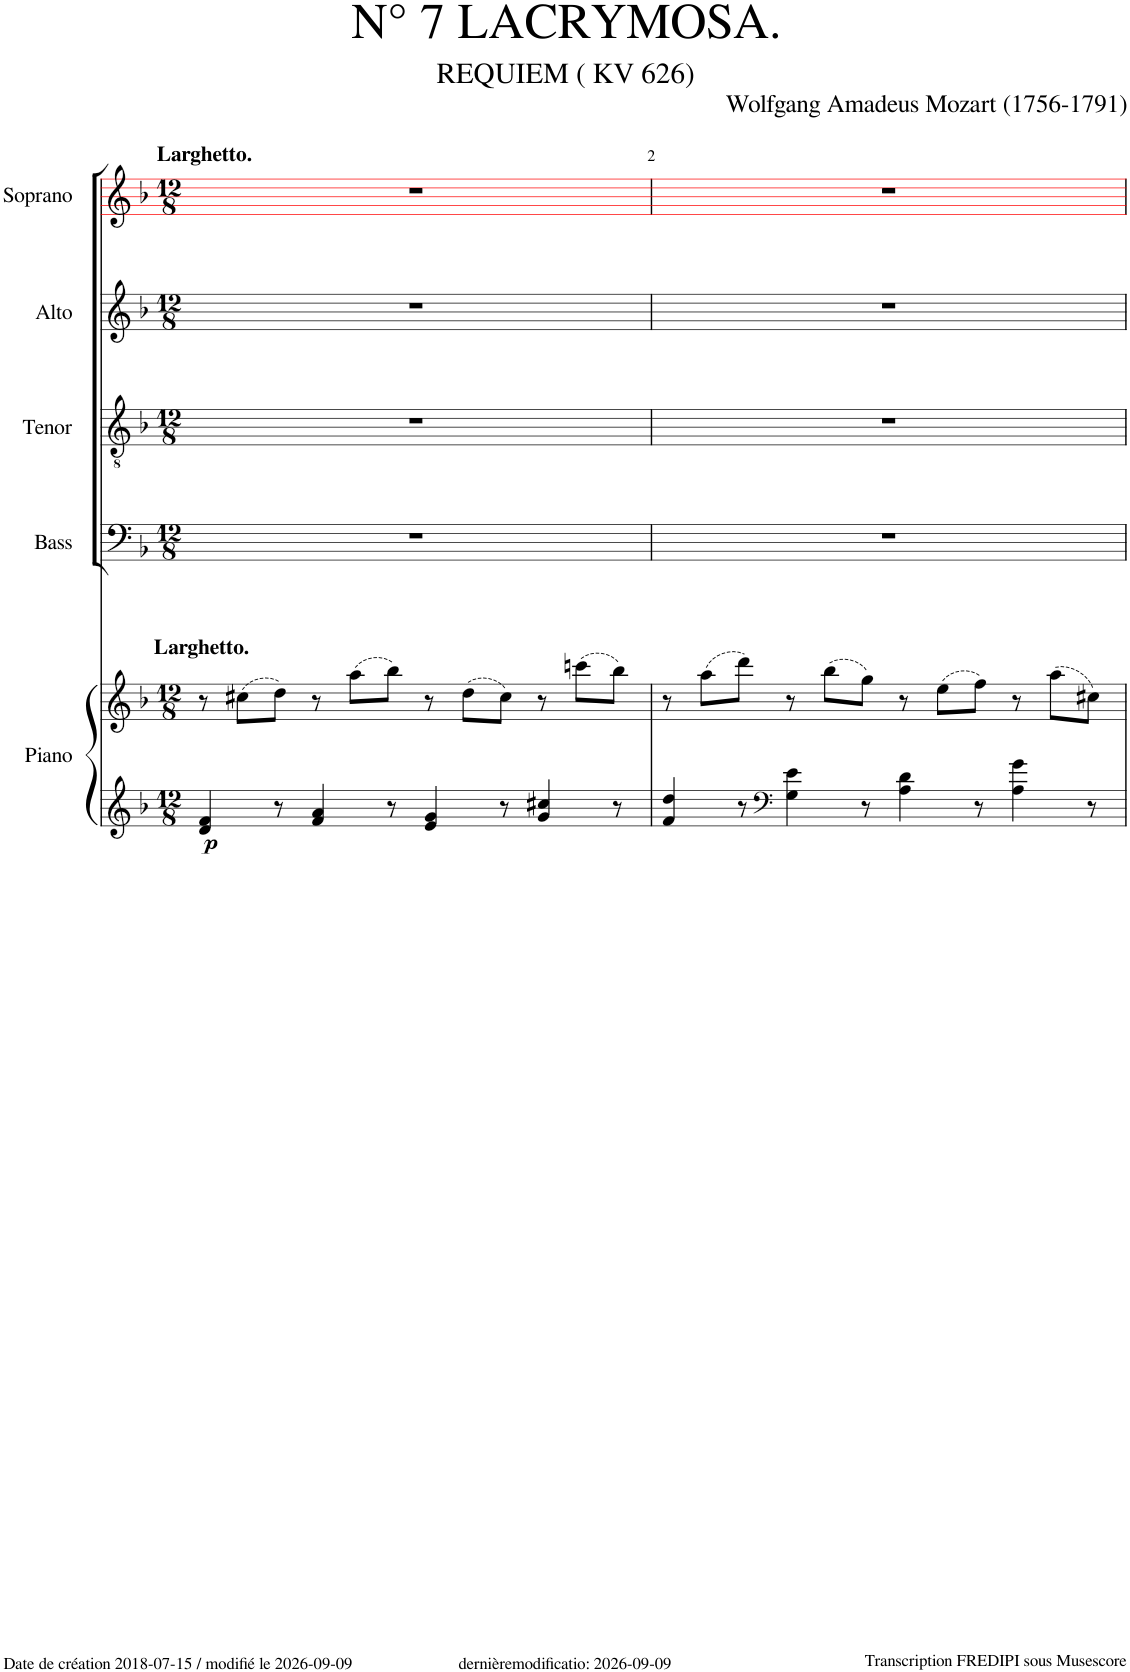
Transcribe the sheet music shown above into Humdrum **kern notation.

**kern	**kern	**dynam	**kern	**kern	**kern	**kern
*part5	*part5	*part5	*part4	*part3	*part2	*part1
*staff6	*staff5	*staff5/6	*staff4	*staff3	*staff2	*staff1
*I"Piano	*	*	*I"Bass	*I"Tenor	*I"Alto	*I"Soprano
*I'Pno	*	*	*	*	*	*
*	*	*	*	*	*	*stria5
*clefG2	*clefG2	*	*clefF4	*clefGv2	*clefG2	*clefG2
*	*	*	*	*	*	*ITrd1c2
*k[b-]	*k[b-]	*	*k[b-]	*k[b-]	*k[b-]	*k[b-]
*M12/8	*M12/8	*	*M12/8	*M12/8	*M12/8	*M12/8
=1	=1	=1	=1	=1	=1	=1
!	!	!	!	!	!	!LO:TX:a:B:t=Larghetto.
!	!LO:TX:a:B:t=Larghetto.	!	!	!	!	!
!	!	!LO:DY:b=2	!	!	!	!
4d/ 4f/	8r	p	1.r	1.r	1.r	1.r
.	(8cc#X\L	.	.	.	.	.
8r	8dd\J)	.	.	.	.	.
4f/ 4a/	8r	.	.	.	.	.
.	(8aa\L	.	.	.	.	.
8r	8bb-\J)	.	.	.	.	.
4e/ 4g/	8r	.	.	.	.	.
.	(8dd\L	.	.	.	.	.
8r	8cc#\J)	.	.	.	.	.
4g/ 4cc#X/	8r	.	.	.	.	.
.	(8cccn\L	.	.	.	.	.
8r	8bb-\J)	.	.	.	.	.
=2	=2	=2	=2	=2	=2	=2
4f/ 4dd/	8r	.	1.r	1.r	1.r	1.r
.	(8aa\L	.	.	.	.	.
8r	8ddd\J)	.	.	.	.	.
*clefF4	*	*	*	*	*	*
4G\ 4e\	8r	.	.	.	.	.
.	(8bb-\L	.	.	.	.	.
8r	8gg\J)	.	.	.	.	.
4A\ 4d\	8r	.	.	.	.	.
.	(8ee\L	.	.	.	.	.
8r	8ff\J)	.	.	.	.	.
4A\ 4g\	8r	.	.	.	.	.
.	(8aa\L	.	.	.	.	.
8r	8cc#X\J)	.	.	.	.	.
=	=	=	=	=	=	=
*-	*-	*-	*-	*-	*-	*-
